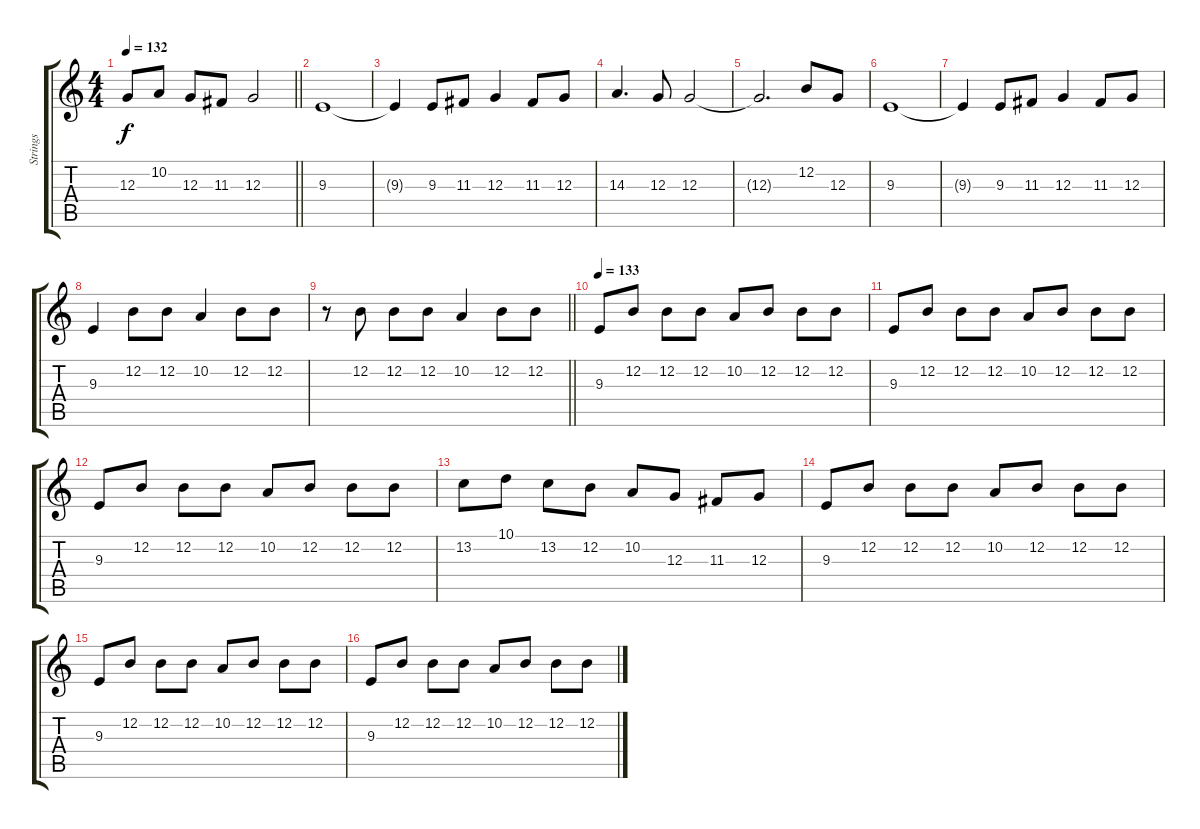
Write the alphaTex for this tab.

\track ("Strings" "Strings") {instrument stringensemble1}
\staff {score tabs}
\tuning (E4 B3 G3 D3 A2 E2) {hide}
\ts (4 4)
\tempo 132
\clef g2
\barLineRight lightlight
\ks c
12.3.8{dy f} 10.2.8 12.3.8 11.3.8 12.3.2 |
9.3.1 |
9.3{t}.4 9.3.8 11.3.8 12.3.4 11.3.8 12.3.8 |
14.3.4{d} 12.3.8 12.3.2 |
12.3{t}.2{d} 12.2.8 12.3.8 |
9.3.1 |
9.3{t}.4 9.3.8 11.3.8 12.3.4 11.3.8 12.3.8 |
9.3.4 12.2.8 12.2.8 10.2.4 12.2.8 12.2.8 |
\barLineRight lightlight
r.8 12.2.8 12.2.8 12.2.8 10.2.4 12.2.8 12.2.8 |
\tempo 133
9.3.8 12.2.8 12.2.8 12.2.8 10.2.8 12.2.8 12.2.8 12.2.8 |
9.3.8 12.2.8 12.2.8 12.2.8 10.2.8 12.2.8 12.2.8 12.2.8 |
9.3.8 12.2.8 12.2.8 12.2.8 10.2.8 12.2.8 12.2.8 12.2.8 |
13.2.8 10.1.8 13.2.8 12.2.8 10.2.8 12.3.8 11.3.8 12.3.8 |
9.3.8 12.2.8 12.2.8 12.2.8 10.2.8 12.2.8 12.2.8 12.2.8 |
9.3.8 12.2.8 12.2.8 12.2.8 10.2.8 12.2.8 12.2.8 12.2.8 |
9.3.8 12.2.8 12.2.8 12.2.8 10.2.8 12.2.8 12.2.8 12.2.8
